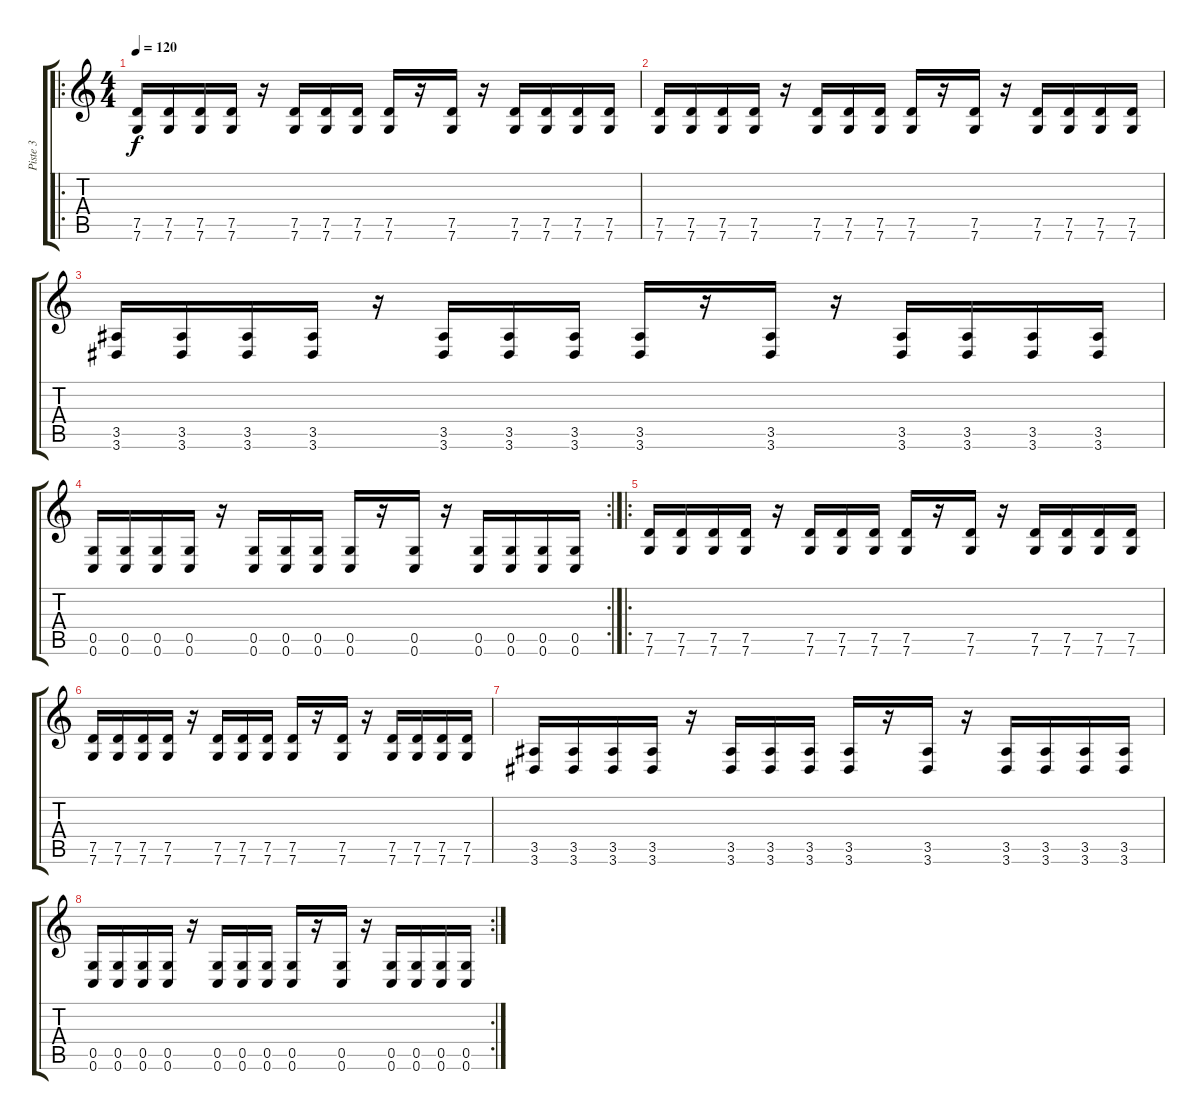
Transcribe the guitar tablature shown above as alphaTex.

\track ("Piste 3" "Piste 3") {instrument distortionguitar}
\staff {score tabs}
\tuning (D4 A3 F3 C3 G2 C2) {hide}
\ro
\ts (4 4)
\tempo 120
\clef g2
\ks c
(7.5 7.6).16{dy f} (7.5 7.6).16 (7.5 7.6).16 (7.5 7.6).16 r.16 (7.5 7.6).16 (7.5 7.6).16 (7.5 7.6).16 (7.5 7.6).16 r.16 (7.5 7.6).16 r.16 (7.5 7.6).16 (7.5 7.6).16 (7.5 7.6).16 (7.5 7.6).16 |
(7.5 7.6).16 (7.5 7.6).16 (7.5 7.6).16 (7.5 7.6).16 r.16 (7.5 7.6).16 (7.5 7.6).16 (7.5 7.6).16 (7.5 7.6).16 r.16 (7.5 7.6).16 r.16 (7.5 7.6).16 (7.5 7.6).16 (7.5 7.6).16 (7.5 7.6).16 |
(3.5 3.6).16 (3.5 3.6).16 (3.5 3.6).16 (3.5 3.6).16 r.16 (3.5 3.6).16 (3.5 3.6).16 (3.5 3.6).16 (3.5 3.6).16 r.16 (3.5 3.6).16 r.16 (3.5 3.6).16 (3.5 3.6).16 (3.5 3.6).16 (3.5 3.6).16 |
\rc 2
(0.5 0.6).16 (0.5 0.6).16 (0.5 0.6).16 (0.5 0.6).16 r.16 (0.5 0.6).16 (0.5 0.6).16 (0.5 0.6).16 (0.5 0.6).16 r.16 (0.5 0.6).16 r.16 (0.5 0.6).16 (0.5 0.6).16 (0.5 0.6).16 (0.5 0.6).16 |
\ro
(7.5 7.6).16 (7.5 7.6).16 (7.5 7.6).16 (7.5 7.6).16 r.16 (7.5 7.6).16 (7.5 7.6).16 (7.5 7.6).16 (7.5 7.6).16 r.16 (7.5 7.6).16 r.16 (7.5 7.6).16 (7.5 7.6).16 (7.5 7.6).16 (7.5 7.6).16 |
(7.5 7.6).16 (7.5 7.6).16 (7.5 7.6).16 (7.5 7.6).16 r.16 (7.5 7.6).16 (7.5 7.6).16 (7.5 7.6).16 (7.5 7.6).16 r.16 (7.5 7.6).16 r.16 (7.5 7.6).16 (7.5 7.6).16 (7.5 7.6).16 (7.5 7.6).16 |
(3.5 3.6).16 (3.5 3.6).16 (3.5 3.6).16 (3.5 3.6).16 r.16 (3.5 3.6).16 (3.5 3.6).16 (3.5 3.6).16 (3.5 3.6).16 r.16 (3.5 3.6).16 r.16 (3.5 3.6).16 (3.5 3.6).16 (3.5 3.6).16 (3.5 3.6).16 |
\rc 2
(0.5 0.6).16 (0.5 0.6).16 (0.5 0.6).16 (0.5 0.6).16 r.16 (0.5 0.6).16 (0.5 0.6).16 (0.5 0.6).16 (0.5 0.6).16 r.16 (0.5 0.6).16 r.16 (0.5 0.6).16 (0.5 0.6).16 (0.5 0.6).16 (0.5 0.6).16
